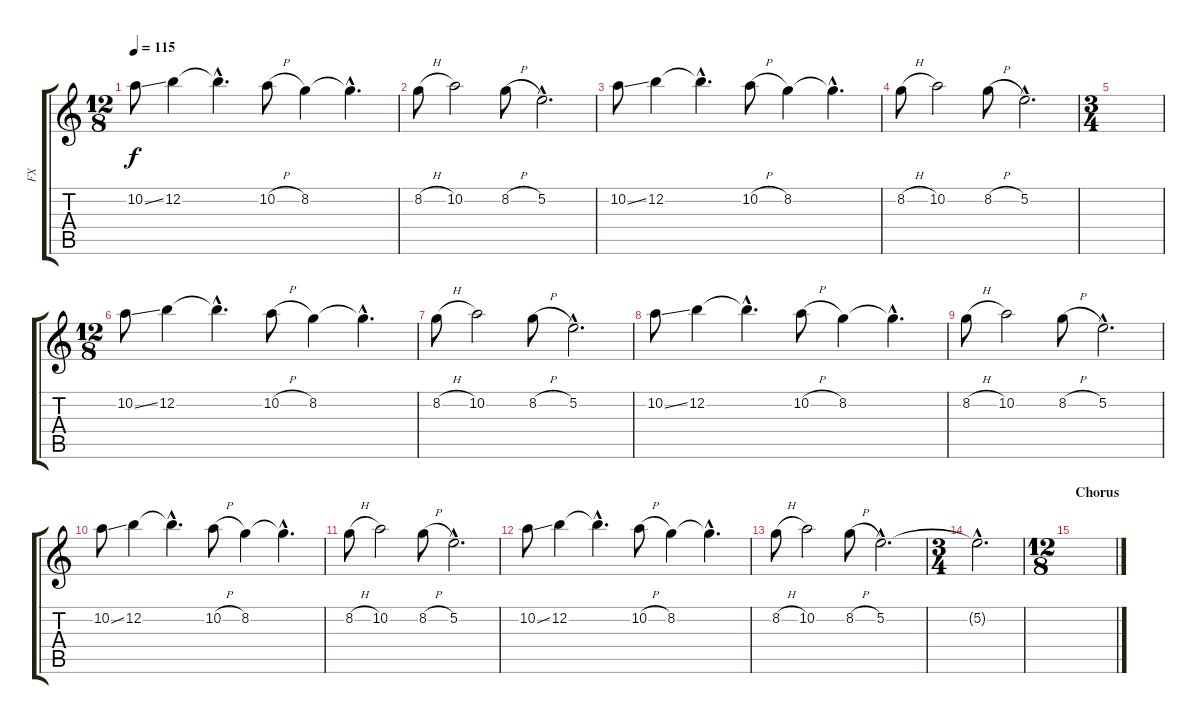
\track ("FX" "FX") {instrument distortionguitar}
\staff {score tabs}
\tuning (E4 B3 G3 D3 A2 E2) {hide}
\ts (12 8)
\tempo 115
\clef g2
\ks c
10.2{ss}.8{dy f} 12.2.4 12.2{hac t}.4{d} 10.2{h}.8 8.2.4 8.2{hac t}.4{d} |
8.2{h}.8 10.2.2 8.2{h}.8 5.2{hac}.2{d} |
10.2{ss}.8 12.2.4 12.2{hac t}.4{d} 10.2{h}.8 8.2.4 8.2{hac t}.4{d} |
8.2{h}.8 10.2.2 8.2{h}.8 5.2{hac}.2{d} |
\ts (3 4)
|
\ts (12 8)
10.2{ss}.8 12.2.4 12.2{hac t}.4{d} 10.2{h}.8 8.2.4 8.2{hac t}.4{d} |
8.2{h}.8 10.2.2 8.2{h}.8 5.2{hac}.2{d} |
10.2{ss}.8 12.2.4 12.2{hac t}.4{d} 10.2{h}.8 8.2.4 8.2{hac t}.4{d} |
8.2{h}.8 10.2.2 8.2{h}.8 5.2{hac}.2{d} |
10.2{ss}.8 12.2.4 12.2{hac t}.4{d} 10.2{h}.8 8.2.4 8.2{hac t}.4{d} |
8.2{h}.8 10.2.2 8.2{h}.8 5.2{hac}.2{d} |
10.2{ss}.8 12.2.4 12.2{hac t}.4{d} 10.2{h}.8 8.2.4 8.2{hac t}.4{d} |
8.2{h}.8 10.2.2 8.2{h}.8 5.2{hac}.2{d} |
\ts (3 4)
5.2{hac t}.2{d} |
\ts (12 8)
\section ("" "Chorus")
